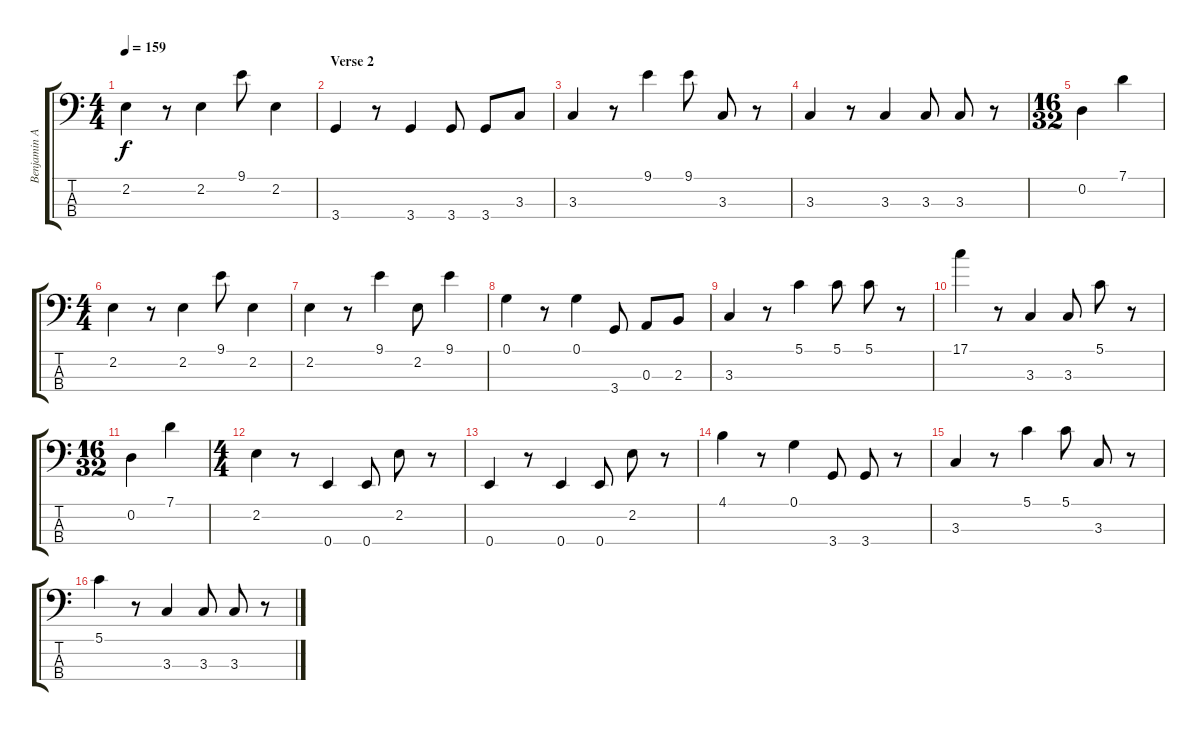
\track ("Benjamin Andre (Synth Bass)" "Benjamin A") {instrument synthbass1}
\staff {score tabs}
\tuning (G2 D2 A1 E1) {hide}
\ts (4 4)
\tempo 159
\clef f4
\ks c
2.2.4{dy f} r.8 2.2.4 9.1.8 2.2.4 |
\section ("" "Verse 2")
3.4.4 r.8 3.4.4 3.4.8 3.4.8 3.3.8 |
3.3.4 r.8 9.1.4 9.1.8 3.3.8 r.8 |
3.3.4 r.8 3.3.4 3.3.8 3.3.8 r.8 |
\ts (16 32)
0.2.4 7.1.4 |
\ts (4 4)
2.2.4 r.8 2.2.4 9.1.8 2.2.4 |
2.2.4 r.8 9.1.4 2.2.8 9.1.4 |
0.1.4 r.8 0.1.4 3.4.8 0.3.8 2.3.8 |
3.3.4 r.8 5.1.4 5.1.8 5.1.8 r.8 |
17.1.4 r.8 3.3.4 3.3.8 5.1.8 r.8 |
\ts (16 32)
0.2.4 7.1.4 |
\ts (4 4)
2.2.4 r.8 0.4.4 0.4.8 2.2.8 r.8 |
0.4.4 r.8 0.4.4 0.4.8 2.2.8 r.8 |
4.1.4 r.8 0.1.4 3.4.8 3.4.8 r.8 |
3.3.4 r.8 5.1.4 5.1.8 3.3.8 r.8 |
5.1.4 r.8 3.3.4 3.3.8 3.3.8 r.8
